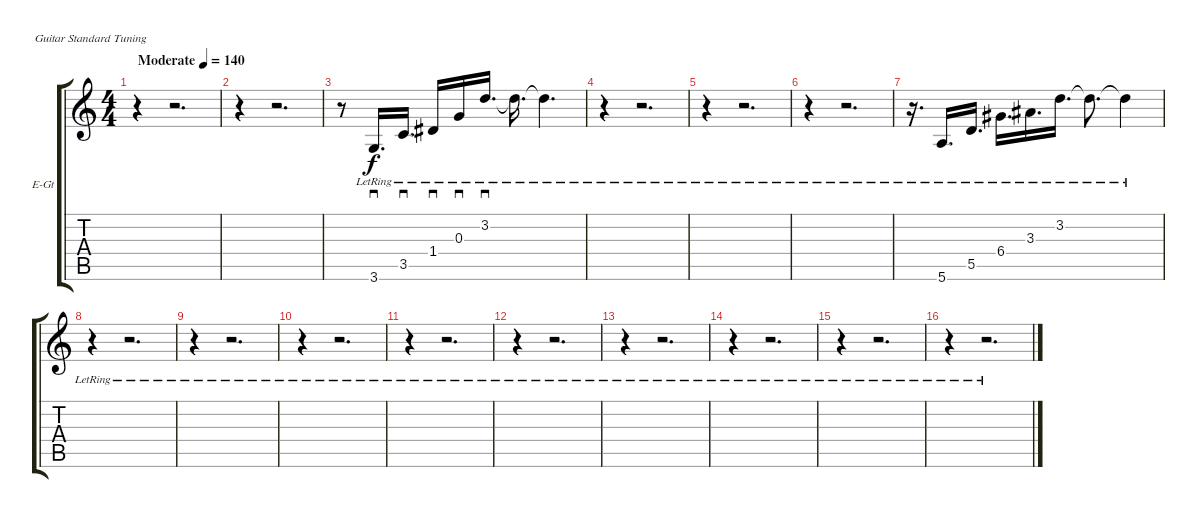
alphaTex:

\bracketExtendMode groupsimilarinstruments
\firstSystemTrackNameOrientation horizontal
\otherSystemsTrackNameOrientation horizontal
\track ("Guitar 2" "E-Gt") {instrument electricguitarclean}
\staff {score tabs}
\tuning (E4 B3 G3 D3 A2 E2)
\ts (4 4)
\beaming (8 2 2 2 2)
\tempo (140 "Moderate")
\clef g2
\ks c
r.4{dy f instrument electricguitarclean} r.2{d} |
r.4 r.2{d} |
r.8 3.6{lr}.16{d sd} 3.5{lr}.16{d sd} 1.4{lr}.16{sd} 0.3{lr}.16{sd} 3.2{lr}.16{d sd} 3.2{lr t}.16{d} 3.2{lr t}.4{d} |
r.4 r.2{d} |
r.4 r.2{d} |
r.4 r.2{d} |
r.16{d} 5.6{lr}.16{d} 5.5{lr}.16{d} 6.4{lr}.16{d} 3.3{lr}.16{d} 3.2{lr}.16{d} 3.2{lr t}.8{d} 3.2{lr t}.4 |
r.4 r.2{d} |
r.4 r.2{d} |
r.4 r.2{d} |
r.4 r.2{d} |
r.4 r.2{d} |
r.4 r.2{d} |
r.4 r.2{d} |
r.4 r.2{d} |
r.4 r.2{d}
